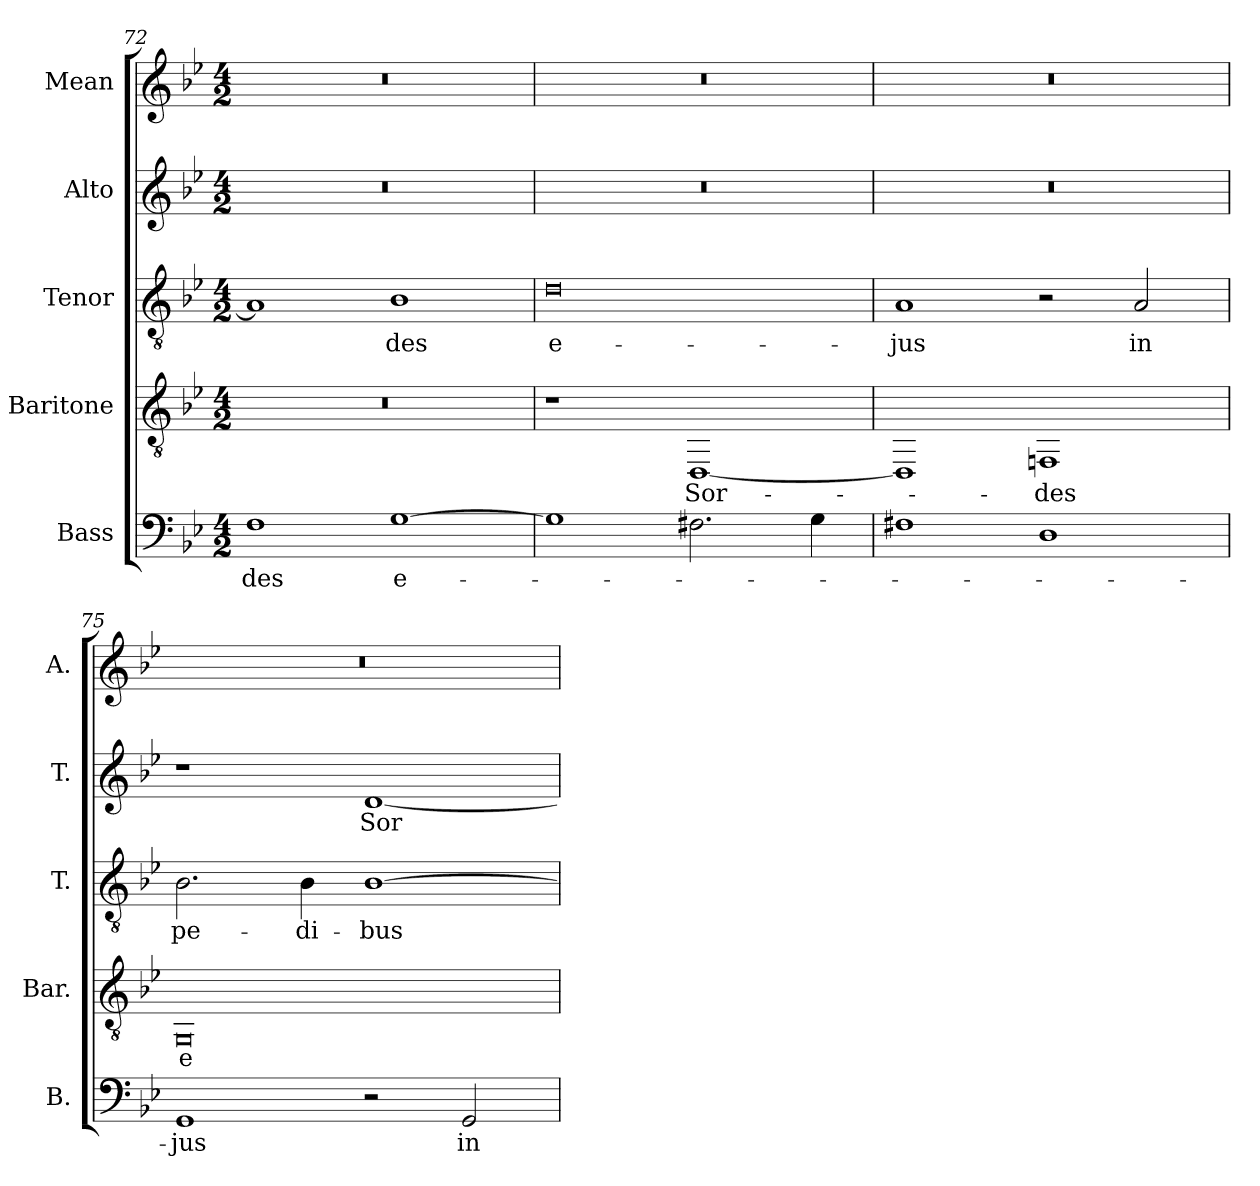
**kern	**text	**kern	**text	**kern	**text	**kern	**text	**kern
*part5	*part5	*part4	*part4	*part3	*part3	*part2	*part2	*part1
*staff5	*staff5	*staff4	*staff4	*staff3	*staff3	*staff2	*staff2	*staff1
*I"Bass	*	*I"Baritone	*	*I"Tenor	*	*I"Alto	*	*I"Mean
*I'B.	*	*I'Bar.	*	*I'T.	*	*I'T.	*	*I'A.
*clefF4	*	*clefGv2	*	*clefGv2	*	*clefG2	*	*clefG2
*	*	*	*	*ITrd7c12	*	*	*	*
*k[b-e-]	*	*k[b-e-]	*	*k[b-e-]	*	*k[b-e-]	*	*k[b-e-]
*B-:	*	*B-:	*	*B-:	*	*B-:	*	*B-:
*M4/2	*	*M4/2	*	*M4/2	*	*M4/2	*	*M4/2
=72	=72	=72	=72	=72	=72	=72	=72	=72
!	!LO:LY:b:color=#000000	!LO:N:vis=1	!	!	!	!LO:N:vis=1	!	!LO:N:vis=1
1Fi	-des	0r	.	1AAi]	.	0r	.	0r
!	!LO:LY:b:color=#000000	!	!	!	!	!	!	!
!	!	!	!	!	!LO:LY:b:color=#000000	!	!	!
[1Gi	e-	.	.	1BB-i	-des	.	.	.
=73	=73	=73	=73	=73	=73	=73	=73	=73
!	!	!	!	!	!LO:LY:b:color=#000000	!LO:N:vis=1	!	!LO:N:vis=1
1Gi]	.	1r	.	0Di	e-	0r	.	0r
!	!	!	!LO:LY:b:color=#000000	!	!	!	!	!
2.F#Xi\	.	[1DDi	Sor-	.	.	.	.	.
4Gi\	.	.	.	.	.	.	.	.
=74	=74	=74	=74	=74	=74	=74	=74	=74
!	!	!	!	!	!LO:LY:b:color=#000000	!LO:N:vis=1	!	!LO:N:vis=1
1F#Xi	.	1DDi]	.	1AAi	-jus	0r	.	0r
!	!	!	!LO:LY:b:color=#000000	!	!	!	!	!
1Di	.	1FFni	-des	2r	.	.	.	.
!	!	!	!	!	!LO:LY:b:color=#000000	!	!	!
.	.	.	.	2AAi/	in	.	.	.
=75	=75	=75	=75	=75	=75	=75	=75	=75
!	!LO:LY:b:color=#000000	!	!	!	!	!	!	!
!	!	!	!LO:LY:b:color=#000000	!	!	!	!	!
!	!	!	!	!	!LO:LY:b:color=#000000	!	!	!LO:N:vis=1
1GGi	-jus	0GGi	e-	2.BB-i\	pe-	1r	.	0r
!	!	!	!	!	!LO:LY:b:color=#000000	!	!	!
.	.	.	.	4BB-i\	-di-	.	.	.
!	!	!	!	!	!LO:LY:b:color=#000000	!	!	!
!	!	!	!	!	!	!	!LO:LY:b:color=#000000	!
2r	.	.	.	[1BB-i	-bus	[1di	Sor-	.
!	!LO:LY:b:color=#000000	!	!	!	!	!	!	!
2GGi/	in	.	.	.	.	.	.	.
=	=	=	=	=	=	=	=	=
*-	*-	*-	*-	*-	*-	*-	*-	*-
